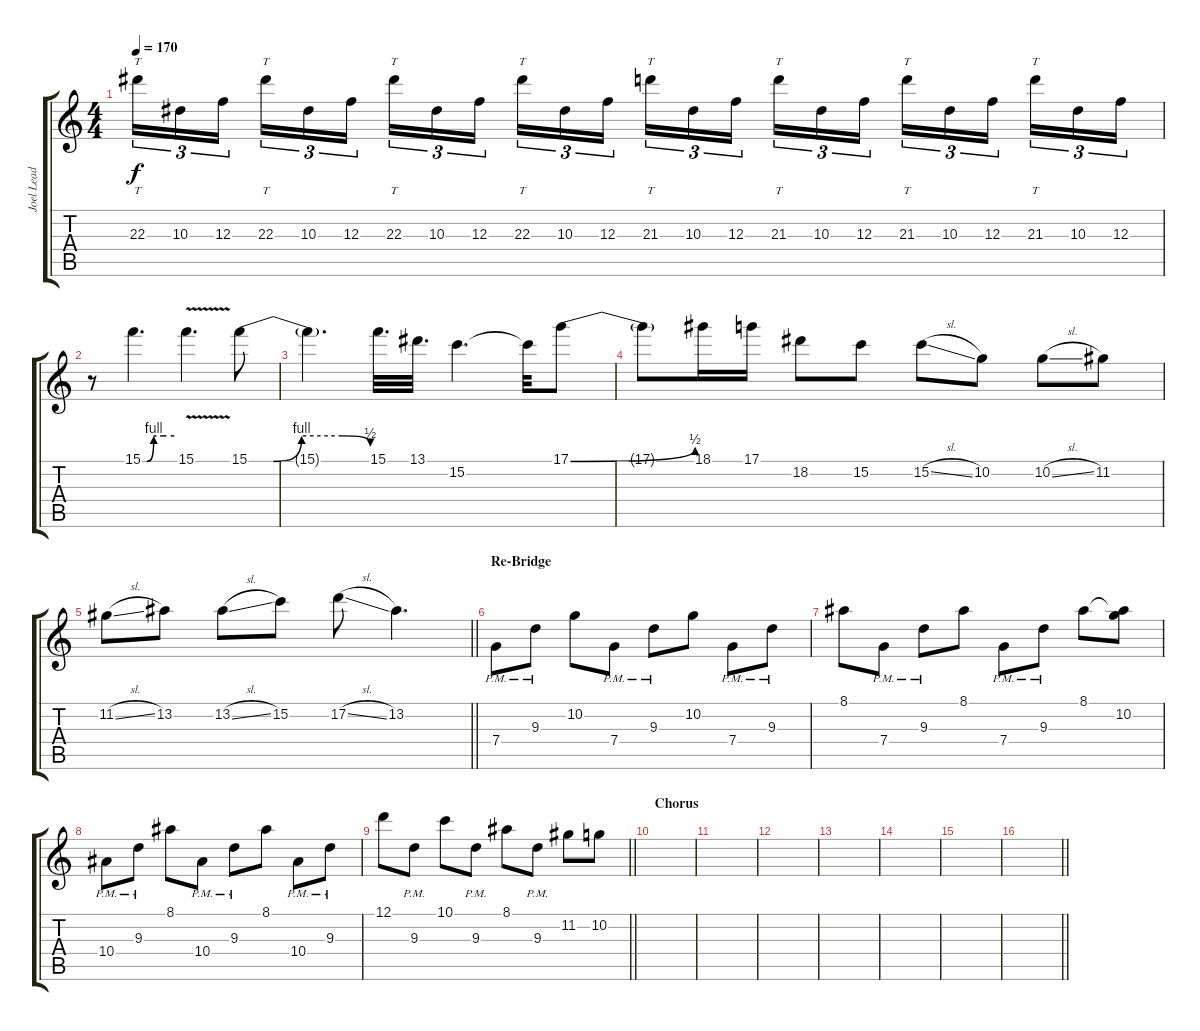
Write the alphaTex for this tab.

\track ("Joel Lead" "Joel Lead") {instrument distortionguitar}
\staff {score tabs}
\tuning (D4 A3 F3 C3 G2 C2) {hide}
\ts (4 4)
\tempo 170
\clef g2
\ks c
22.3.16{tt tu (3 2) dy f} 10.3.16{tu (3 2)} 12.3.16{tu (3 2) beam splitsecondary} 22.3.16{tt tu (3 2)} 10.3.16{tu (3 2)} 12.3.16{tu (3 2)} 22.3.16{tt tu (3 2)} 10.3.16{tu (3 2)} 12.3.16{tu (3 2) beam splitsecondary} 22.3.16{tt tu (3 2)} 10.3.16{tu (3 2)} 12.3.16{tu (3 2)} 21.3.16{tt tu (3 2)} 10.3.16{tu (3 2)} 12.3.16{tu (3 2) beam splitsecondary} 21.3.16{tt tu (3 2)} 10.3.16{tu (3 2)} 12.3.16{tu (3 2)} 21.3.16{tt tu (3 2)} 10.3.16{tu (3 2)} 12.3.16{tu (3 2) beam splitsecondary} 21.3.16{tt tu (3 2)} 10.3.16{tu (3 2)} 12.3.16{tu (3 2)} |
r.8 15.1{be (custom 0 0 8 0 21 4 26 4 40 4 45 4 60 4)}.4{d} 15.1{v}.4{d} 15.1{be (custom 0 0 12 0 26 4 39 4 46 4 60 2)}.8 |
15.1{t}.4{d} 15.1.32{d} 13.1.32{d} 15.2.4{d} 15.2{t}.32 17.1{be (bend 0 0 60 2)}.8 |
17.1{t}.8 18.1.16 17.1.16 18.2.8 15.2.8 15.2{sl}.8 10.2.8 10.2{sl}.8 11.2.8 |
\barLineRight lightlight
11.2{sl}.8 13.2.8 13.2{sl}.8 15.2.8 17.2{sl}.8 13.2.4{d} |
\section ("" "Re-Bridge")
7.4{pm}.8 9.3{pm}.8 10.2.8 7.4{pm}.8 9.3{pm}.8 10.2.8 7.4{pm}.8 9.3{pm}.8 |
8.1.8 7.4{pm}.8 9.3{pm}.8 8.1.8 7.4{pm}.8 9.3{pm}.8 8.1.8 (8.1{t} 10.2).8 |
10.4{pm}.8 9.3{pm}.8 8.1.8 10.4{pm}.8 9.3{pm}.8 8.1.8 10.4{pm}.8 9.3{pm}.8 |
\barLineRight lightlight
12.1.8 9.3{pm}.8 10.1.8 9.3{pm}.8 8.1.8 9.3{pm}.8 11.2.8 10.2.8 |
\section ("" "Chorus")
|
|
|
|
|
|
\barLineRight lightlight
